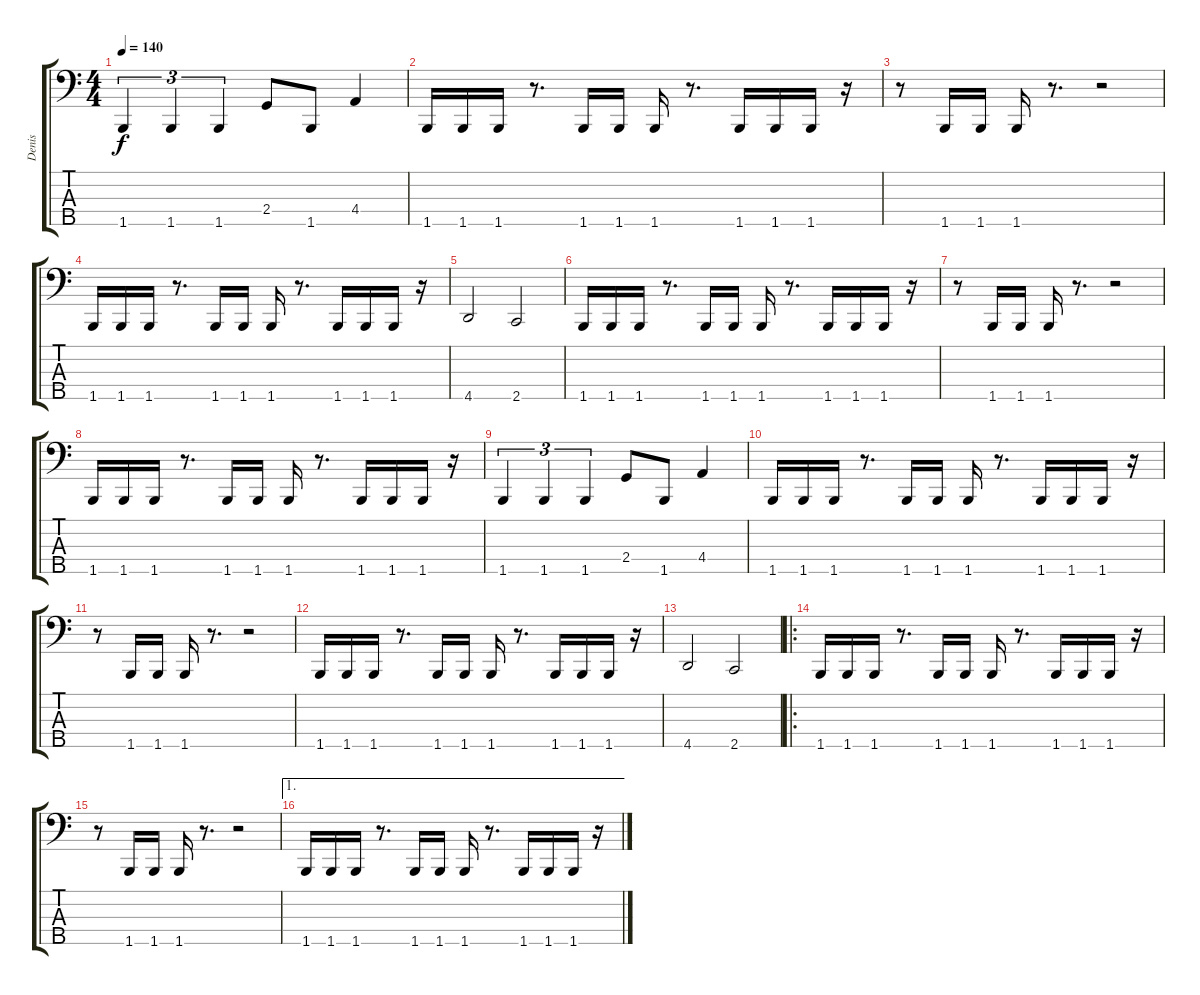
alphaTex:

\track ("Denis" "Denis") {instrument electricbasspick}
\staff {score tabs}
\tuning (Ab2 Eb2 Bb1 F1 Bb0) {hide}
\ts (4 4)
\tempo 140
\clef f4
\ks c
1.5.4{tu (3 2) dy f} 1.5.4{tu (3 2)} 1.5.4{tu (3 2)} 2.4.8 1.5.8 4.4.4 |
1.5.16 1.5.16 1.5.16 r.8{d} 1.5.16 1.5.16 1.5.16 r.8{d} 1.5.16 1.5.16 1.5.16 r.16 |
r.8 1.5.16 1.5.16 1.5.16 r.8{d} r.2 |
1.5.16 1.5.16 1.5.16 r.8{d} 1.5.16 1.5.16 1.5.16 r.8{d} 1.5.16 1.5.16 1.5.16 r.16 |
4.5.2 2.5.2 |
1.5.16 1.5.16 1.5.16 r.8{d} 1.5.16 1.5.16 1.5.16 r.8{d} 1.5.16 1.5.16 1.5.16 r.16 |
r.8 1.5.16 1.5.16 1.5.16 r.8{d} r.2 |
1.5.16 1.5.16 1.5.16 r.8{d} 1.5.16 1.5.16 1.5.16 r.8{d} 1.5.16 1.5.16 1.5.16 r.16 |
1.5.4{tu (3 2)} 1.5.4{tu (3 2)} 1.5.4{tu (3 2)} 2.4.8 1.5.8 4.4.4 |
1.5.16 1.5.16 1.5.16 r.8{d} 1.5.16 1.5.16 1.5.16 r.8{d} 1.5.16 1.5.16 1.5.16 r.16 |
r.8 1.5.16 1.5.16 1.5.16 r.8{d} r.2 |
1.5.16 1.5.16 1.5.16 r.8{d} 1.5.16 1.5.16 1.5.16 r.8{d} 1.5.16 1.5.16 1.5.16 r.16 |
4.5.2 2.5.2 |
\ro
1.5.16 1.5.16 1.5.16 r.8{d} 1.5.16 1.5.16 1.5.16 r.8{d} 1.5.16 1.5.16 1.5.16 r.16 |
r.8 1.5.16 1.5.16 1.5.16 r.8{d} r.2 |
\ae 1
1.5.16 1.5.16 1.5.16 r.8{d} 1.5.16 1.5.16 1.5.16 r.8{d} 1.5.16 1.5.16 1.5.16 r.16
